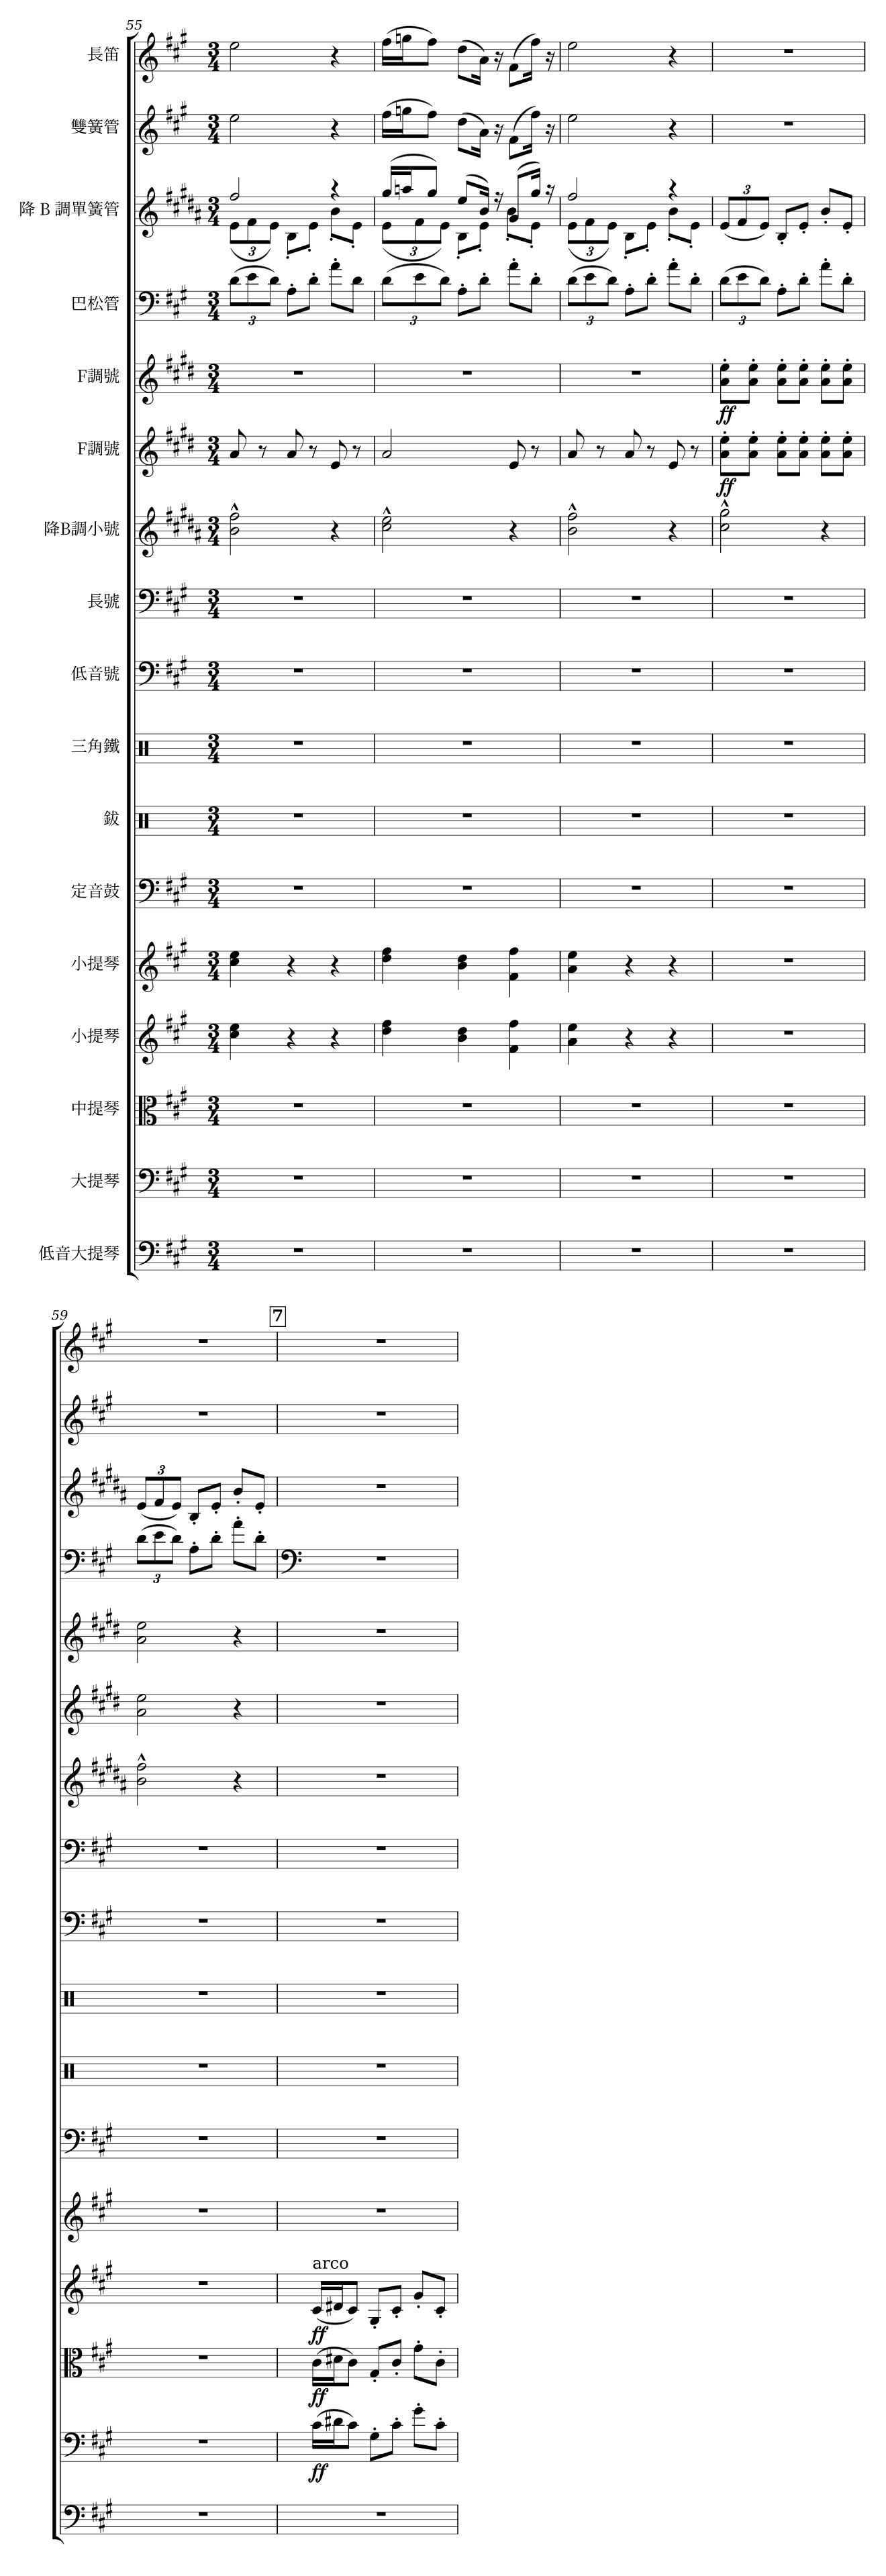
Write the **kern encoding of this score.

**kern	**kern	**dynam	**kern	**dynam	**kern	**dynam	**kern	**kern	**kern	**kern	**kern	**kern	**kern	**kern	**dynam	**kern	**dynam	**kern	**kern	**kern	**kern
*part17	*part16	*part16	*part15	*part15	*part14	*part14	*part13	*part12	*part11	*part10	*part9	*part8	*part7	*part6	*part6	*part5	*part5	*part4	*part3	*part2	*part1
*staff17	*staff16	*staff16	*staff15	*staff15	*staff14	*staff14	*staff13	*staff12	*staff11	*staff10	*staff9	*staff8	*staff7	*staff6	*staff6	*staff5	*staff5	*staff4	*staff3	*staff2	*staff1
*I"低音大提琴	*I"大提琴	*	*I"中提琴	*	*I"小提琴	*	*I"小提琴	*I"定音鼓	*I"鈸	*I"三角鐵	*I"低音號	*I"長號	*I"降B調小號	*I"F調號	*	*I"F調號	*	*I"巴松管	*I"降 B 調單簧管	*I"雙簧管	*I"長笛
*clefF4	*clefF4	*	*clefC3	*	*clefG2	*	*clefG2	*clefF4	*clefX	*clefX	*clefF4	*clefF4	*clefG2	*clefG2	*	*clefG2	*	*clefF4	*clefG2	*clefG2	*clefG2
*ITrd7c12	*	*	*	*	*	*	*	*	*	*	*	*	*ITrd1c2	*ITrd4c7	*	*ITrd4c7	*	*	*ITrd1c2	*	*
*k[f#c#g#]	*k[f#c#g#]	*	*k[f#c#g#]	*	*k[f#c#g#]	*	*k[f#c#g#]	*k[f#c#g#]	*k[]	*k[]	*k[f#c#g#]	*k[f#c#g#]	*k[f#c#g#]	*k[f#c#g#]	*	*k[f#c#g#]	*	*k[f#c#g#]	*k[f#c#g#]	*k[f#c#g#]	*k[f#c#g#]
*M3/4	*M3/4	*	*M3/4	*	*M3/4	*	*M3/4	*M3/4	*M3/4	*M3/4	*M3/4	*M3/4	*M3/4	*M3/4	*	*M3/4	*	*M3/4	*M3/4	*M3/4	*M3/4
=55	=55	=55	=55	=55	=55	=55	=55	=55	=55	=55	=55	=55	=55	=55	=55	=55	=55	=55	=55	=55	=55
*	*	*	*	*	*	*	*	*	*	*	*	*	*	*	*	*	*	*	*^	*	*
*	*	*	*	*	*	*	*	*	*	*	*	*	*	*	*	*	*	*Xbrackettup	*	*Xbrackettup	*	*
2.r	2.r	.	2.r	.	4cc#\ 4ee\	.	4cc#\ 4ee\	2.r	2.r	2.r	2.r	2.r	2a\^^ 2ee\^^	8d/	.	2.r	.	(>12d\L	2ee/	(<12d\L	2ee\	2ee\
.	.	.	.	.	.	.	.	.	.	.	.	.	.	.	.	.	.	12e\	.	12e\	.	.
.	.	.	.	.	.	.	.	.	.	.	.	.	.	8r	.	.	.	.	.	.	.	.
.	.	.	.	.	.	.	.	.	.	.	.	.	.	.	.	.	.	12d\J)	.	12d\J)	.	.
.	.	.	.	.	4r	.	4r	.	.	.	.	.	.	8d/	.	.	.	8A'\L	.	8A'\L	.	.
.	.	.	.	.	.	.	.	.	.	.	.	.	.	8r	.	.	.	8d'\J	.	8d'\J	.	.
.	.	.	.	.	4r	.	4r	.	.	.	.	.	4r	8A/	.	.	.	8a'\L	4r	8a'\L	4r	4r
.	.	.	.	.	.	.	.	.	.	.	.	.	.	8r	.	.	.	8d\J	.	8d'\J	.	.
!!LO:PB:g=z
=56	=56	=56	=56	=56	=56	=56	=56	=56	=56	=56	=56	=56	=56	=56	=56	=56	=56	=56	=56	=56	=56	=56
2.r	2.r	.	2.r	.	4dd\ 4ff#\	.	4dd\ 4ff#\	2.r	2.r	2.r	2.r	2.r	2b\^^ 2dd\^^	2d/	.	2.r	.	(>12d\L	(>16ff#/LL	(<12d\L	(>16ff#\LL	(>16ff#\LL
.	.	.	.	.	.	.	.	.	.	.	.	.	.	.	.	.	.	.	16ggn/J	.	16ggn\J	16ggn\J
.	.	.	.	.	.	.	.	.	.	.	.	.	.	.	.	.	.	12e\	.	12e\	.	.
.	.	.	.	.	.	.	.	.	.	.	.	.	.	.	.	.	.	.	8ff#/J)	.	8ff#\J)	8ff#\J)
.	.	.	.	.	.	.	.	.	.	.	.	.	.	.	.	.	.	12d\J)	.	12d\J)	.	.
.	.	.	.	.	4b\ 4dd\	.	4b\ 4dd\	.	.	.	.	.	.	.	.	.	.	8A'\L	(>8dd/L	8A'\L	(>8dd\L	(>8dd\L
.	.	.	.	.	.	.	.	.	.	.	.	.	.	.	.	.	.	8d'\J	16a/Jk)	8d'\J	16a\Jk)	16a\Jk)
.	.	.	.	.	.	.	.	.	.	.	.	.	.	.	.	.	.	.	16r	.	16r	16r
.	.	.	.	.	4f#\ 4ff#\	.	4f#\ 4ff#\	.	.	.	.	.	4r	8A/	.	.	.	8a'\L	(>8f#/L	8a'\L	(>8f#\L	(>8f#\L
.	.	.	.	.	.	.	.	.	.	.	.	.	.	8r	.	.	.	8d'\J	16ff#/Jk)	8d'\J	16ff#\Jk)	16ff#\Jk)
.	.	.	.	.	.	.	.	.	.	.	.	.	.	.	.	.	.	.	16r	.	16r	16r
=57	=57	=57	=57	=57	=57	=57	=57	=57	=57	=57	=57	=57	=57	=57	=57	=57	=57	=57	=57	=57	=57	=57
2.r	2.r	.	2.r	.	4a\ 4ee\	.	4a\ 4ee\	2.r	2.r	2.r	2.r	2.r	2a\^^ 2ee\^^	8d/	.	2.r	.	(>12d\L	2ee/	(<12d\L	2ee\	2ee\
.	.	.	.	.	.	.	.	.	.	.	.	.	.	.	.	.	.	12e\	.	12e\	.	.
.	.	.	.	.	.	.	.	.	.	.	.	.	.	8r	.	.	.	.	.	.	.	.
.	.	.	.	.	.	.	.	.	.	.	.	.	.	.	.	.	.	12d\J)	.	12d\J)	.	.
.	.	.	.	.	4r	.	4r	.	.	.	.	.	.	8d/	.	.	.	8A'\L	.	8A'\L	.	.
.	.	.	.	.	.	.	.	.	.	.	.	.	.	8r	.	.	.	8d'\J	.	8d'\J	.	.
.	.	.	.	.	4r	.	4r	.	.	.	.	.	4r	8A/	.	.	.	8a'\L	4r	8a'\L	4r	4r
.	.	.	.	.	.	.	.	.	.	.	.	.	.	8r	.	.	.	8d'\J	.	8d'\J	.	.
=58	=58	=58	=58	=58	=58	=58	=58	=58	=58	=58	=58	=58	=58	=58	=58	=58	=58	=58	=58	=58	=58	=58
!	!	!	!	!	!	!	!	!	!	!	!	!	!	!	!LO:DY:b	!	!LO:DY:b	!	!	!	!	!
*	*	*	*	*	*	*	*	*	*	*	*	*	*	*	*	*	*	*	*v	*v	*	*
2.r	2.r	.	2.r	.	2.r	.	2.r	2.r	2.r	2.r	2.r	2.r	2b\^^ 2ff#\^^	8d\' 8a\'L	ff	8d\' 8a\'L	ff	(>12d\L	(<12d/L	2.r	2.r
.	.	.	.	.	.	.	.	.	.	.	.	.	.	.	.	.	.	12e\	12e/	.	.
.	.	.	.	.	.	.	.	.	.	.	.	.	.	8d\' 8a\'J	.	8d\' 8a\'J	.	.	.	.	.
.	.	.	.	.	.	.	.	.	.	.	.	.	.	.	.	.	.	12d\J)	12d/J)	.	.
.	.	.	.	.	.	.	.	.	.	.	.	.	.	8d\' 8a\'L	.	8d\' 8a\'L	.	8A'\L	8A'/L	.	.
.	.	.	.	.	.	.	.	.	.	.	.	.	.	8d\' 8a\'J	.	8d\' 8a\'J	.	8d'\J	8d'/J	.	.
.	.	.	.	.	.	.	.	.	.	.	.	.	4r	8d\' 8a\'L	.	8d\' 8a\'L	.	8a'\L	8a'/L	.	.
.	.	.	.	.	.	.	.	.	.	.	.	.	.	8d\' 8a\'J	.	8d\' 8a\'J	.	8d'\J	8d'/J	.	.
=59	=59	=59	=59	=59	=59	=59	=59	=59	=59	=59	=59	=59	=59	=59	=59	=59	=59	=59	=59	=59	=59
2.r	2.r	.	2.r	.	2.r	.	2.r	2.r	2.r	2.r	2.r	2.r	2a\^^ 2ee\^^	2d\ 2a\	.	2d\ 2a\	.	(>12d\L	(<12d/L	2.r	2.r
.	.	.	.	.	.	.	.	.	.	.	.	.	.	.	.	.	.	12e\	12e/	.	.
.	.	.	.	.	.	.	.	.	.	.	.	.	.	.	.	.	.	12d\J)	12d/J)	.	.
.	.	.	.	.	.	.	.	.	.	.	.	.	.	.	.	.	.	8A'\L	8A'/L	.	.
.	.	.	.	.	.	.	.	.	.	.	.	.	.	.	.	.	.	8d'\J	8d'/J	.	.
.	.	.	.	.	.	.	.	.	.	.	.	.	4r	4r	.	4r	.	8a'\L	8a'/L	.	.
.	.	.	.	.	.	.	.	.	.	.	.	.	.	.	.	.	.	8d'\J	8d'/J	.	.
!!LO:REH:place=s1:a:B:fs=14:t=7
=60	=60	=60	=60	=60	=60	=60	=60	=60	=60	=60	=60	=60	=60	=60	=60	=60	=60	=60	=60	=60	=60
*	*	*	*	*	*	*	*	*	*	*	*	*	*	*	*	*	*	*clefF4	*	*	*
!	!	!	!	!	!LO:TX:a:t=arco	!	!	!	!	!	!	!	!	!	!	!	!	!	!	!	!
!	!	!LO:DY:b	!	!LO:DY:b	!	!LO:DY:b	!	!	!	!	!	!	!	!	!	!	!	!	!	!	!
2.r	(>16c#\LL	ff	(>16c#\LL	ff	(<16c#/LL	ff	2.r	2.r	2.r	2.r	2.r	2.r	2.r	2.r	.	2.r	.	2.r	2.r	2.r	2.r
.	16d#X\J	.	16d#X\J	.	16d#X/J	.	.	.	.	.	.	.	.	.	.	.	.	.	.	.	.
.	8c#\J)	.	8c#\J)	.	8c#/J)	.	.	.	.	.	.	.	.	.	.	.	.	.	.	.	.
.	8G#'\L	.	8G#'/L	.	8G#'/L	.	.	.	.	.	.	.	.	.	.	.	.	.	.	.	.
.	8c#'\J	.	8c#'/J	.	8c#'/J	.	.	.	.	.	.	.	.	.	.	.	.	.	.	.	.
.	8g#'\L	.	8g#'\L	.	8g#'/L	.	.	.	.	.	.	.	.	.	.	.	.	.	.	.	.
.	8c#'\J	.	8c#'\J	.	8c#'/J	.	.	.	.	.	.	.	.	.	.	.	.	.	.	.	.
=	=	=	=	=	=	=	=	=	=	=	=	=	=	=	=	=	=	=	=	=	=
*-	*-	*-	*-	*-	*-	*-	*-	*-	*-	*-	*-	*-	*-	*-	*-	*-	*-	*-	*-	*-	*-
